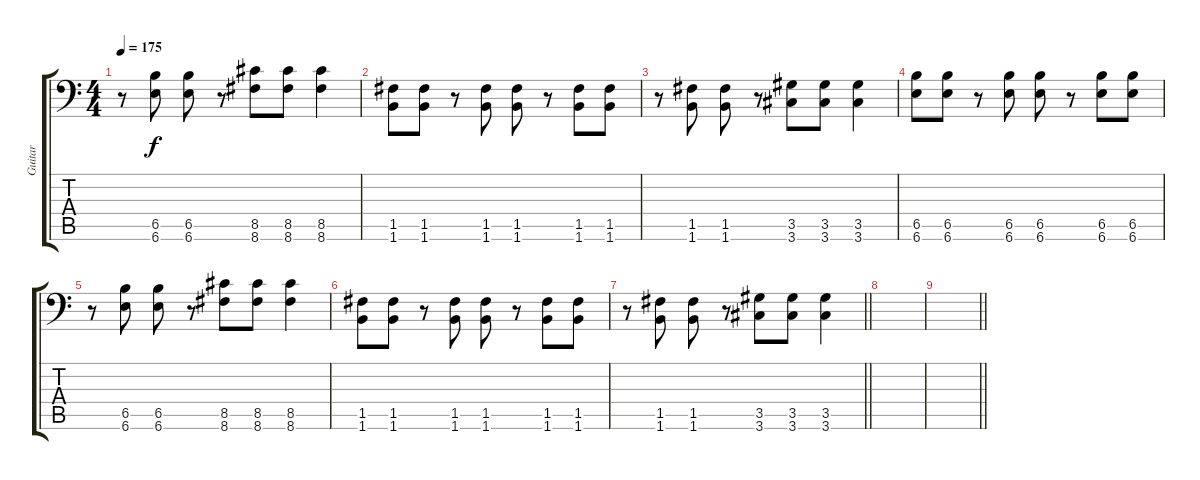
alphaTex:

\track ("Guitar" "Guitar") {instrument distortionguitar}
\staff {score tabs}
\tuning (C4 G3 Eb3 Bb2 F2 Bb1) {hide}
\ts (4 4)
\tempo 175
\clef f4
\ks c
r.8{dy f} (6.5 6.6).8 (6.5 6.6).8 r.8 (8.5 8.6).8 (8.5 8.6).8 (8.5 8.6).4 |
(1.5 1.6).8 (1.5 1.6).8 r.8 (1.5 1.6).8 (1.5 1.6).8 r.8 (1.5 1.6).8 (1.5 1.6).8 |
r.8 (1.5 1.6).8 (1.5 1.6).8 r.8 (3.5 3.6).8 (3.5 3.6).8 (3.5 3.6).4 |
(6.5 6.6).8 (6.5 6.6).8 r.8 (6.5 6.6).8 (6.5 6.6).8 r.8 (6.5 6.6).8 (6.5 6.6).8 |
r.8 (6.5 6.6).8 (6.5 6.6).8 r.8 (8.5 8.6).8 (8.5 8.6).8 (8.5 8.6).4 |
(1.5 1.6).8 (1.5 1.6).8 r.8 (1.5 1.6).8 (1.5 1.6).8 r.8 (1.5 1.6).8 (1.5 1.6).8 |
\barLineRight lightlight
r.8 (1.5 1.6).8 (1.5 1.6).8 r.8 (3.5 3.6).8 (3.5 3.6).8 (3.5 3.6).4 |
|
\barLineRight lightlight
